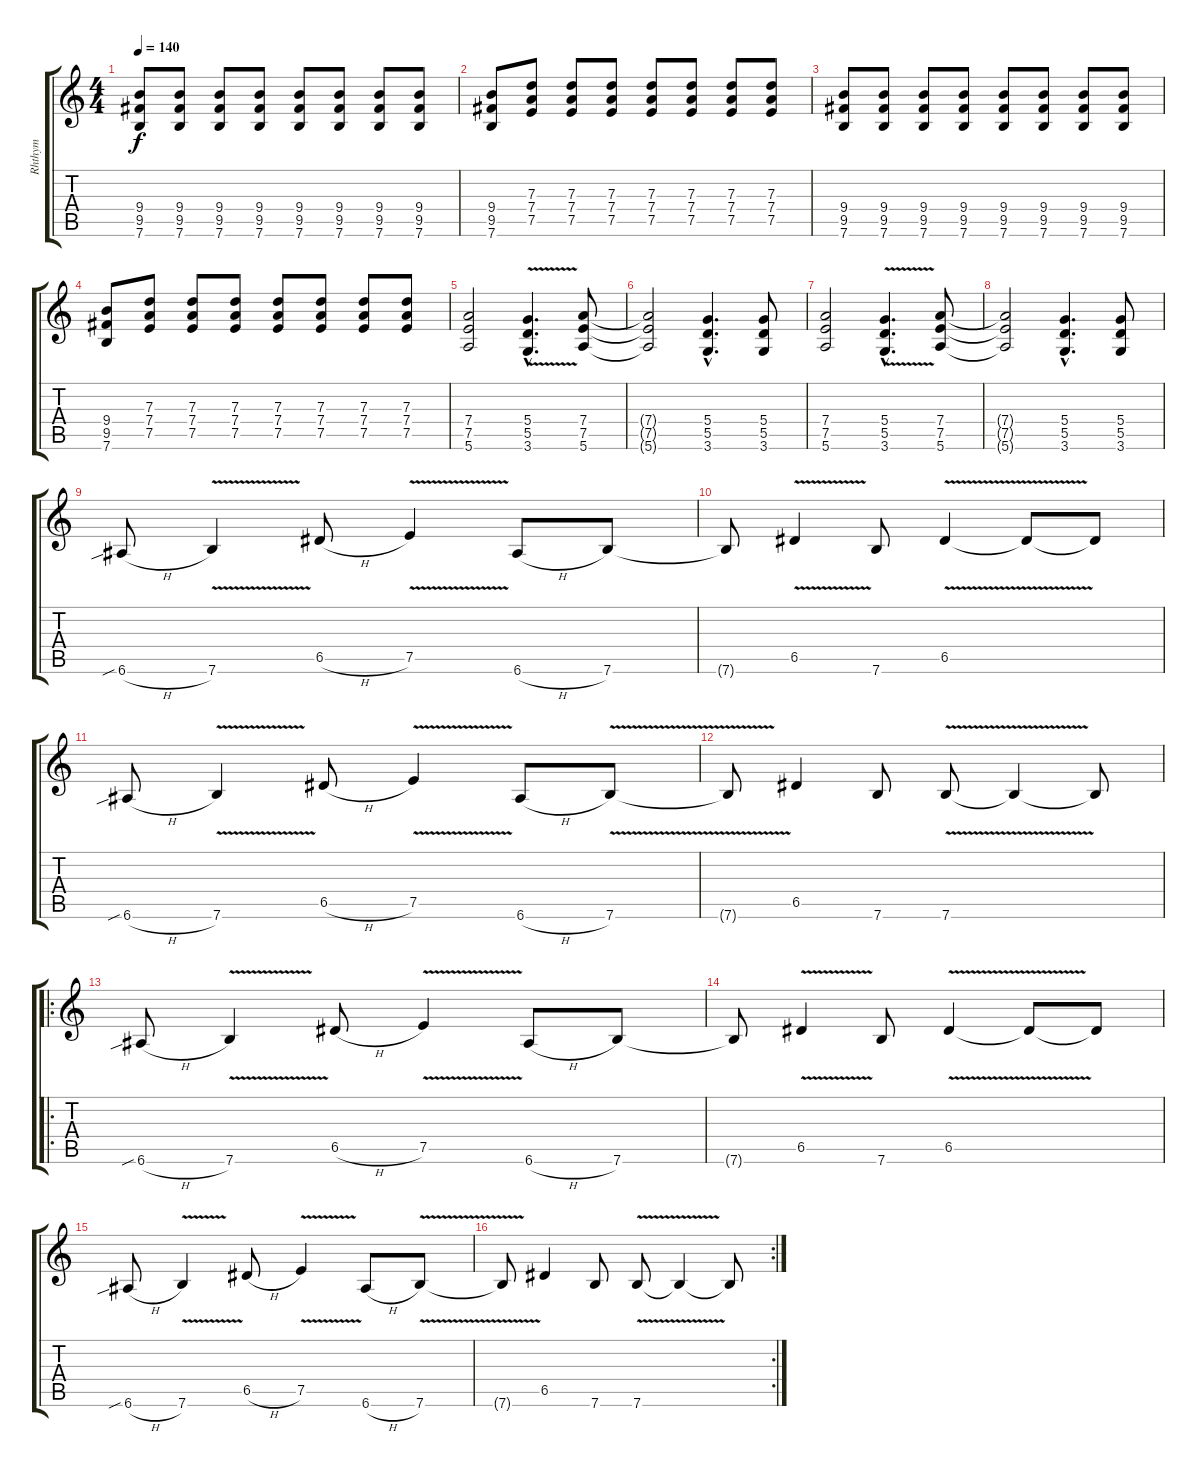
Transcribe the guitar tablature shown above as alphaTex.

\track ("Rhthym" "Rhthym") {instrument distortionguitar}
\staff {score tabs}
\tuning (E4 B3 G3 D3 A2 E2) {hide}
\ts (4 4)
\tempo 140
\clef g2
\ks c
(9.4 9.5 7.6).8{dy f} (9.4 9.5 7.6).8 (9.4 9.5 7.6).8 (9.4 9.5 7.6).8 (9.4 9.5 7.6).8 (9.4 9.5 7.6).8 (9.4 9.5 7.6).8 (9.4 9.5 7.6).8 |
(9.4 9.5 7.6).8 (7.3 7.4 7.5).8 (7.3 7.4 7.5).8 (7.3 7.4 7.5).8 (7.3 7.4 7.5).8 (7.3 7.4 7.5).8 (7.3 7.4 7.5).8 (7.3 7.4 7.5).8 |
(9.4 9.5 7.6).8 (9.4 9.5 7.6).8 (9.4 9.5 7.6).8 (9.4 9.5 7.6).8 (9.4 9.5 7.6).8 (9.4 9.5 7.6).8 (9.4 9.5 7.6).8 (9.4 9.5 7.6).8 |
(9.4 9.5 7.6).8 (7.3 7.4 7.5).8 (7.3 7.4 7.5).8 (7.3 7.4 7.5).8 (7.3 7.4 7.5).8 (7.3 7.4 7.5).8 (7.3 7.4 7.5).8 (7.3 7.4 7.5).8 |
(7.4 7.5 5.6).2 (5.4{v hac} 5.5{v hac} 3.6{v hac}).4{d} (7.4 7.5 5.6).8 |
(7.4{t} 7.5{t} 5.6{t}).2 (5.4{hac} 5.5{hac} 3.6{hac}).4{d} (5.4 5.5 3.6).8 |
(7.4 7.5 5.6).2 (5.4{v hac} 5.5{v hac} 3.6{v hac}).4{d} (7.4 7.5 5.6).8 |
(7.4{t} 7.5{t} 5.6{t}).2 (5.4{hac} 5.5{hac} 3.6{hac}).4{d} (5.4 5.5 3.6).8 |
6.6{sib h}.8{volume 13} 7.6{v}.4 6.5{h}.8 7.5{v}.4 6.6{h}.8 7.6.8 |
7.6{t}.8 6.5{v}.4 7.6.8 6.5{v}.4 6.5{t}.8 6.5{t}.8 |
6.6{sib h}.8 7.6{v}.4 6.5{h}.8 7.5{v}.4 6.6{h}.8 7.6{v}.8 |
7.6{t}.8 6.5.4 7.6.8 7.6{v}.8 7.6{t}.4 7.6{t}.8 |
\ro
6.6{sib h}.8 7.6{v}.4 6.5{h}.8 7.5{v}.4 6.6{h}.8 7.6.8 |
7.6{t}.8 6.5{v}.4 7.6.8 6.5{v}.4 6.5{t}.8 6.5{t}.8 |
6.6{sib h}.8 7.6{v}.4 6.5{h}.8 7.5{v}.4 6.6{h}.8 7.6{v}.8 |
\rc 2
7.6{t}.8 6.5.4 7.6.8 7.6{v}.8 7.6{t}.4 7.6{t}.8
